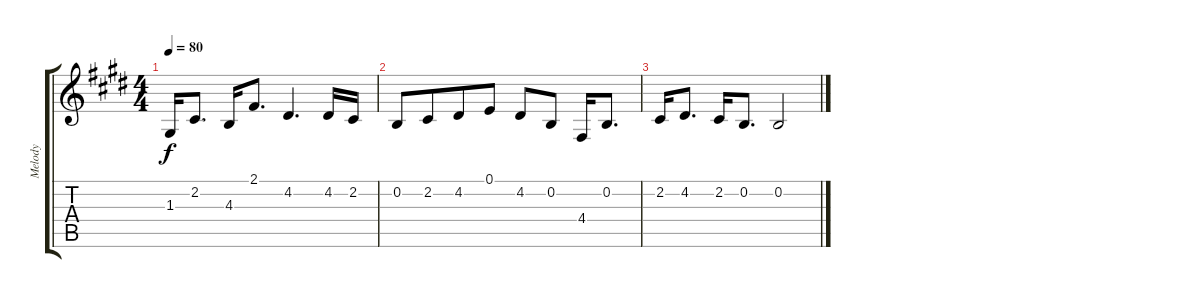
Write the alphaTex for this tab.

\track ("Melody" "Melody") {instrument acousticgrandpiano}
\staff {score tabs}
\tuning (E4 B3 G3 D3 A2 E2) {hide}
\ts (4 4)
\tempo 80
\clef g2
\ks e
1.3.16{dy f} 2.2.8{d} 4.3.16 2.1.8{d} 4.2.4{d} 4.2.16 2.2.16 |
0.2.8 2.2.8{beam merge} 4.2.8 0.1.8 4.2.8 0.2.8 4.4.16 0.2.8{d} |
2.2.16 4.2.8{d} 2.2.16 0.2.8{d} 0.2.2
